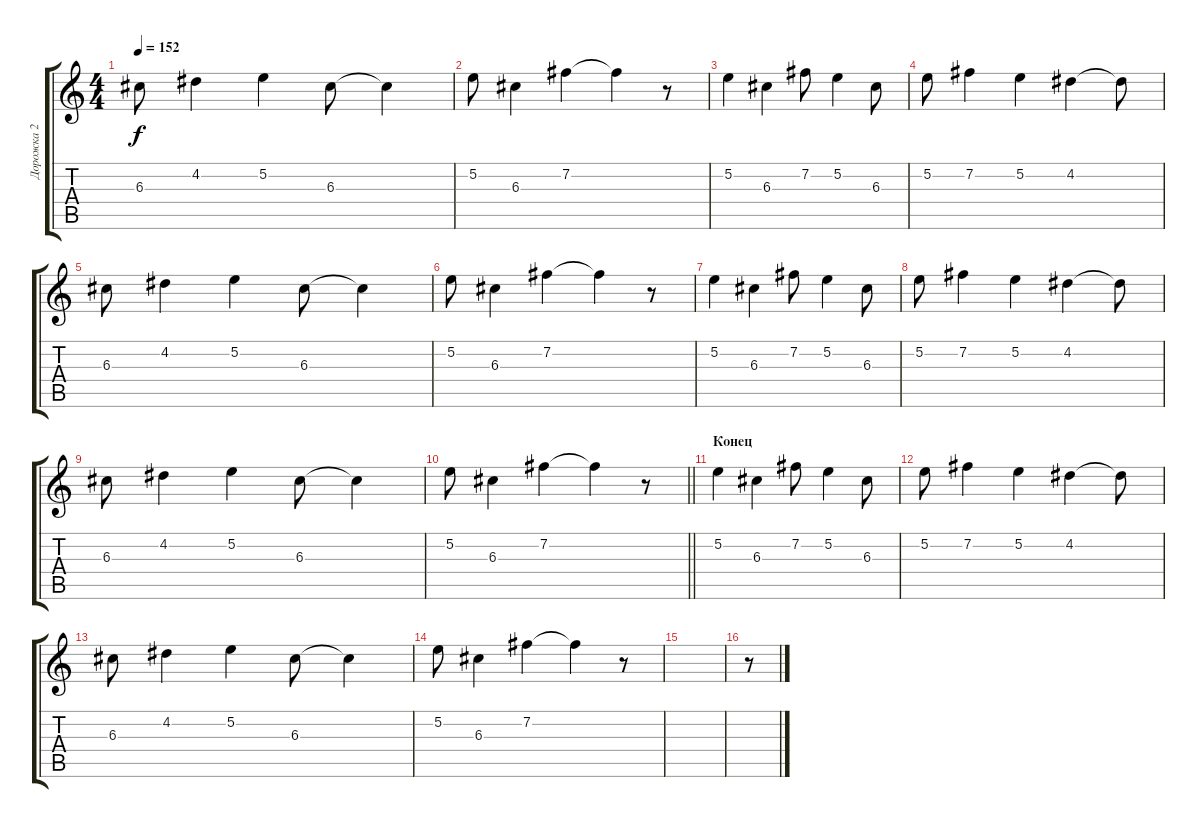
\track ("Дорожка 2" "Дорожка 2") {instrument overdrivenguitar}
\staff {score tabs}
\tuning (E4 B3 G3 D3 A2 E2) {hide}
\ts (4 4)
\tempo 152
\clef g2
\ks c
6.3.8{dy f} 4.2.4 5.2.4 6.3.8 6.3{t}.4 |
5.2.8 6.3.4 7.2.4 7.2{t}.4 r.8 |
5.2.4 6.3.4 7.2.8 5.2.4 6.3.8 |
5.2.8 7.2.4 5.2.4 4.2.4 4.2{t}.8 |
6.3.8 4.2.4 5.2.4 6.3.8 6.3{t}.4 |
5.2.8 6.3.4 7.2.4 7.2{t}.4 r.8 |
5.2.4{volume 7} 6.3.4 7.2.8 5.2.4 6.3.8 |
5.2.8 7.2.4 5.2.4 4.2.4 4.2{t}.8 |
6.3.8 4.2.4 5.2.4 6.3.8 6.3{t}.4 |
\barLineRight lightlight
5.2.8 6.3.4 7.2.4 7.2{t}.4 r.8 |
\section ("" "Конец")
5.2.4{volume 0} 6.3.4 7.2.8 5.2.4 6.3.8 |
5.2.8 7.2.4 5.2.4 4.2.4 4.2{t}.8 |
6.3.8 4.2.4 5.2.4 6.3.8 6.3{t}.4 |
5.2.8 6.3.4 7.2.4 7.2{t}.4 r.8 |
|
r.8
